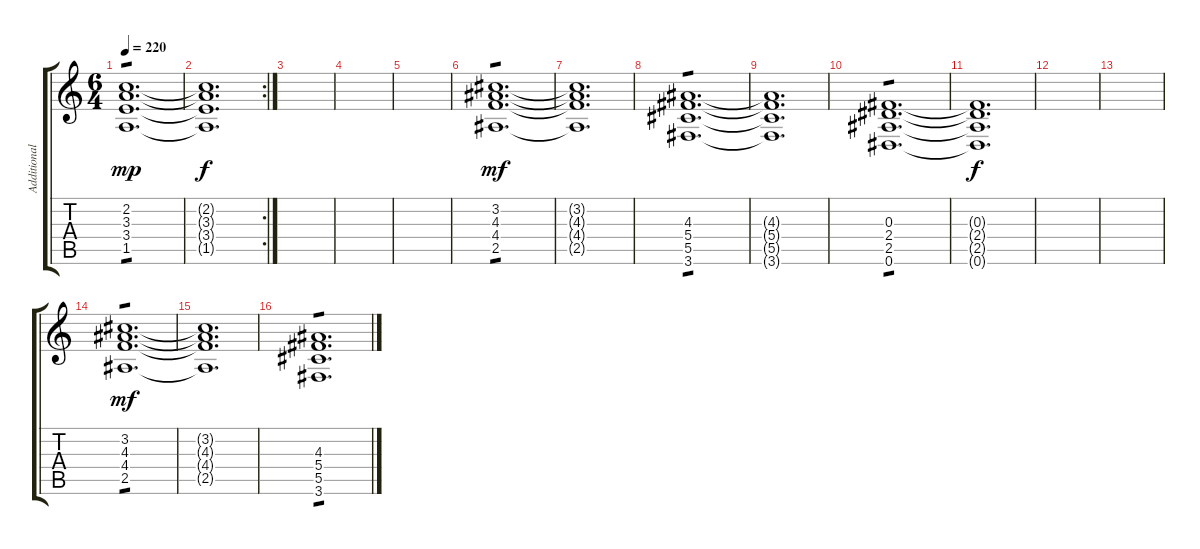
\track ("Additional Guitar" "Additional") {instrument distortionguitar}
\staff {score tabs}
\tuning (Eb4 Bb3 Gb3 Db3 Ab2 Eb2) {hide}
\ts (6 4)
\tempo 220
\clef g2
\ks c
(2.2 3.3 3.4 1.5).1{d tp 1 dy mp} |
\rc 2
(2.2{t} 3.3{t} 3.4{t} 1.5{t}).1{d dy f} |
|
|
|
(3.2 4.3 4.4 2.5).1{d tp 1 dy mf} |
(3.2{t} 4.3{t} 4.4{t} 2.5{t}).1{d} |
(4.3 5.4 5.5 3.6).1{d tp 1} |
(4.3{t} 5.4{t} 5.5{t} 3.6{t}).1{d} |
(0.3 2.4 2.5 0.6).1{d tp 1} |
(0.3{t} 2.4{t} 2.5{t} 0.6{t}).1{d dy f} |
|
|
(3.2 4.3 4.4 2.5).1{d tp 1 dy mf} |
(3.2{t} 4.3{t} 4.4{t} 2.5{t}).1{d} |
(4.3 5.4 5.5 3.6).1{d tp 1}
